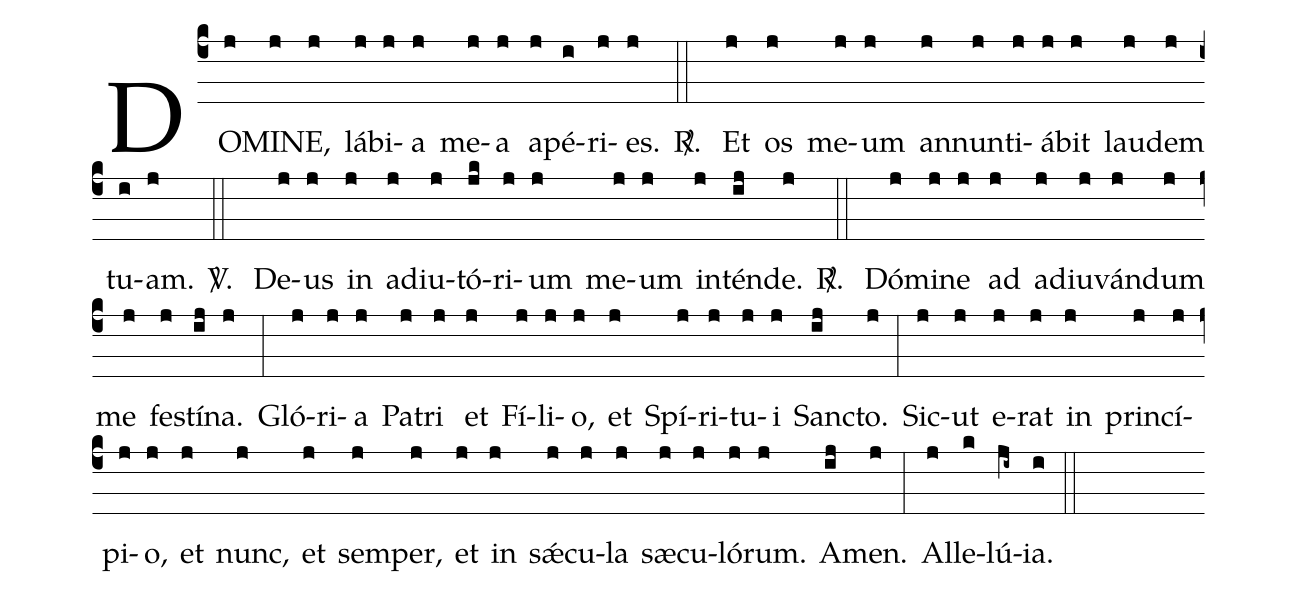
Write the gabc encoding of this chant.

%%
(c4) DO(j)MI(j)NE,(j) lá(j)bi(j)a(j) me(j)a(j) a(j)pé(i)ri(j)es.(j)
<sp>R/</sp>. (::) Et(j) os(j) me(j)um(j) an(j)nun(j)ti(j)á(j)bit(j) lau(j)dem(j) tu(i)am.(j)
<sp>V/</sp>. (::) De(j)us(j) in(j) ad(j)iu(j)tó(jk)ri(j)um(j) me(j)um(j) in(j)tén(ij)de.(j)
<sp>R/</sp>. (::) Dó(j)mi(j)ne(j) ad(j) ad(j)iu(j)ván(j)dum(j) me(j) fe(j)stí(ij)na.(j) (:) Gló(j)ri(j)a(j) Pa(j)tri(j) et(j) Fí(j)li(j)o,(j) et(j) Spí(j)ri(j)tu(j)i(j) Sanc(ij)to.(j) (:) Sic(j)ut(j) e(j)rat(j) in(j) prin(j)cí(j)pi(j)o,(j) et(j) nunc,(j) et(j) sem(j)per,(j) et(j) in(j) sǽ(j)cu(j)la(j) sæ(j)cu(j)ló(j)rum.(j) A(ij)men.(j) (:) Al(j)le(k)lú(ji~)ia.(i) (::)
